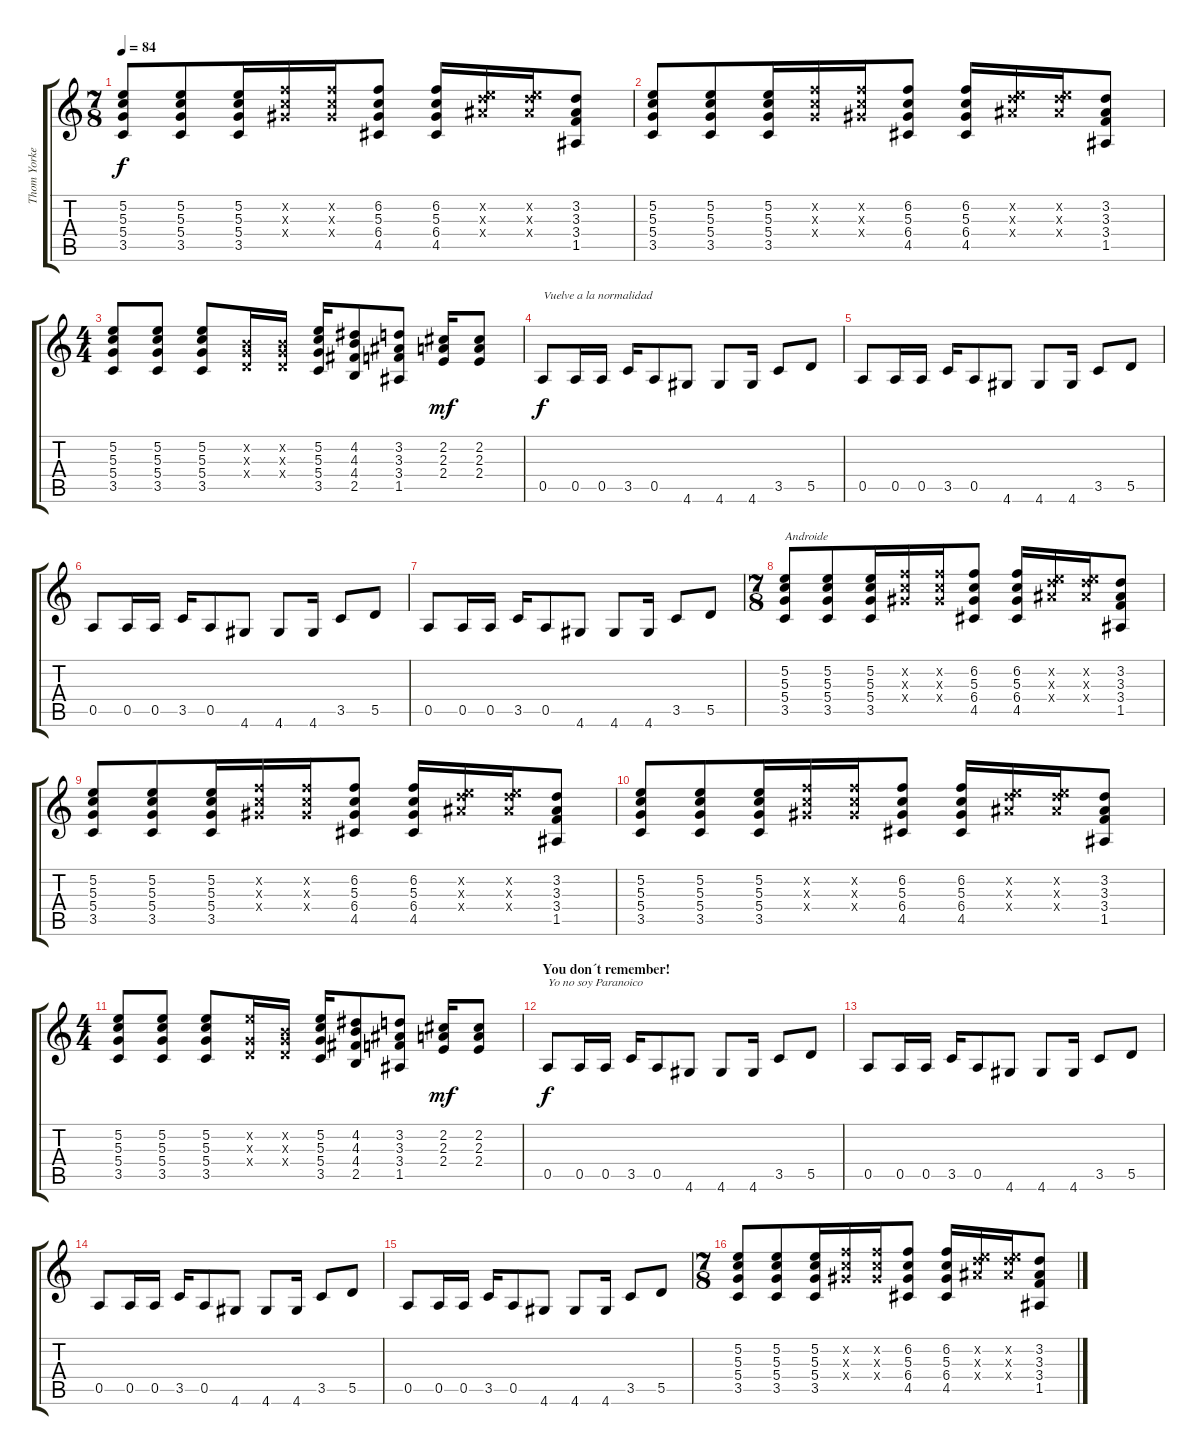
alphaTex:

\track ("Thom Yorke" "Thom Yorke") {instrument acousticguitarsteel}
\staff {score tabs}
\tuning (E4 B3 G3 D3 A2 E2) {hide}
\ts (7 8)
\tempo 84
\clef g2
\ks c
(5.2 5.3 5.4 3.5).8{dy f} (5.2 5.3 5.4 3.5).8 (5.2 5.3 5.4 3.5).16 (6.2{x} 5.3{x} 6.4{x}).16 (6.2{x} 5.3{x} 6.4{x}).16 (6.2 5.3 6.4 4.5).8 (6.2 5.3 6.4 4.5).16 (5.2{x} 7.3{x} 8.4{x}).16 (5.2{x} 7.3{x} 8.4{x}).16 (3.2 3.3 3.4 1.5).8 |
(5.2 5.3 5.4 3.5).8 (5.2 5.3 5.4 3.5).8 (5.2 5.3 5.4 3.5).16 (6.2{x} 5.3{x} 5.4{x}).16 (6.2{x} 5.3{x} 6.4{x}).16 (6.2 5.3 6.4 4.5).8 (6.2 5.3 6.4 4.5).16 (5.2{x} 7.3{x} 8.4{x}).16 (5.2{x} 7.3{x} 8.4{x}).16 (3.2 3.3 3.4 1.5).8 |
\ts (4 4)
(5.2 5.3 5.4 3.5).8 (5.2 5.3 5.4 3.5).8 (5.2 5.3 5.4 3.5).8 (0.2{x} 0.3{x} 0.4{x}).16 (0.2{x} 0.3{x} 0.4{x}).16 (5.2 5.3 5.4 3.5).16 (4.2 4.3 4.4 2.5).8 (3.2 3.3 3.4 1.5).8 (2.2 2.3 2.4).16{dy mf} (2.2 2.3 2.4).8 |
0.5.8{txt "Vuelve a la normalidad" dy f volume 12} 0.5.16 0.5.16 3.5.16 0.5.8 4.6.8 4.6.8 4.6.16 3.5.8 5.5.8 |
0.5.8 0.5.16 0.5.16 3.5.16 0.5.8 4.6.8 4.6.8 4.6.16 3.5.8 5.5.8 |
0.5.8 0.5.16 0.5.16 3.5.16 0.5.8 4.6.8 4.6.8 4.6.16 3.5.8 5.5.8 |
0.5.8 0.5.16 0.5.16 3.5.16 0.5.8 4.6.8 4.6.8 4.6.16 3.5.8 5.5.8 |
\ts (7 8)
(5.2 5.3 5.4 3.5).8{txt "Androide" volume 8} (5.2 5.3 5.4 3.5).8 (5.2 5.3 5.4 3.5).16 (6.2{x} 5.3{x} 6.4{x}).16 (6.2{x} 5.3{x} 6.4{x}).16 (6.2 5.3 6.4 4.5).8 (6.2 5.3 6.4 4.5).16 (5.2{x} 7.3{x} 8.4{x}).16 (5.2{x} 7.3{x} 8.4{x}).16 (3.2 3.3 3.4 1.5).8 |
(5.2 5.3 5.4 3.5).8 (5.2 5.3 5.4 3.5).8 (5.2 5.3 5.4 3.5).16 (6.2{x} 5.3{x} 6.4{x}).16 (6.2{x} 5.3{x} 6.4{x}).16 (6.2 5.3 6.4 4.5).8 (6.2 5.3 6.4 4.5).16 (5.2{x} 7.3{x} 8.4{x}).16 (5.2{x} 7.3{x} 8.4{x}).16 (3.2 3.3 3.4 1.5).8 |
(5.2 5.3 5.4 3.5).8 (5.2 5.3 5.4 3.5).8 (5.2 5.3 5.4 3.5).16 (6.2{x} 5.3{x} 6.4{x}).16 (6.2{x} 5.3{x} 6.4{x}).16 (6.2 5.3 6.4 4.5).8 (6.2 5.3 6.4 4.5).16 (5.2{x} 7.3{x} 8.4{x}).16 (5.2{x} 7.3{x} 8.4{x}).16 (3.2 3.3 3.4 1.5).8 |
\ts (4 4)
(5.2 5.3 5.4 3.5).8 (5.2 5.3 5.4 3.5).8 (5.2 5.3 5.4 3.5).8 (5.2{x} 0.3{x} 0.4{x}).16 (0.2{x} 0.3{x} 0.4{x}).16 (5.2 5.3 5.4 3.5).16 (4.2 4.3 4.4 2.5).8 (3.2 3.3 3.4 1.5).8 (2.2 2.3 2.4).16{dy mf} (2.2 2.3 2.4).8 |
\section ("" "You don´t remember!")
0.5.8{txt "Yo no soy Paranoico" dy f volume 12} 0.5.16 0.5.16 3.5.16 0.5.8 4.6.8 4.6.8 4.6.16 3.5.8 5.5.8 |
0.5.8 0.5.16 0.5.16 3.5.16 0.5.8 4.6.8 4.6.8 4.6.16 3.5.8 5.5.8 |
0.5.8 0.5.16 0.5.16 3.5.16 0.5.8 4.6.8 4.6.8 4.6.16 3.5.8 5.5.8 |
0.5.8 0.5.16 0.5.16 3.5.16 0.5.8 4.6.8 4.6.8 4.6.16 3.5.8 5.5.8 |
\ts (7 8)
(5.2 5.3 5.4 3.5).8 (5.2 5.3 5.4 3.5).8 (5.2 5.3 5.4 3.5).16 (6.2{x} 5.3{x} 6.4{x}).16 (6.2{x} 5.3{x} 6.4{x}).16 (6.2 5.3 6.4 4.5).8 (6.2 5.3 6.4 4.5).16 (5.2{x} 7.3{x} 8.4{x}).16 (5.2{x} 7.3{x} 8.4{x}).16 (3.2 3.3 3.4 1.5).8
